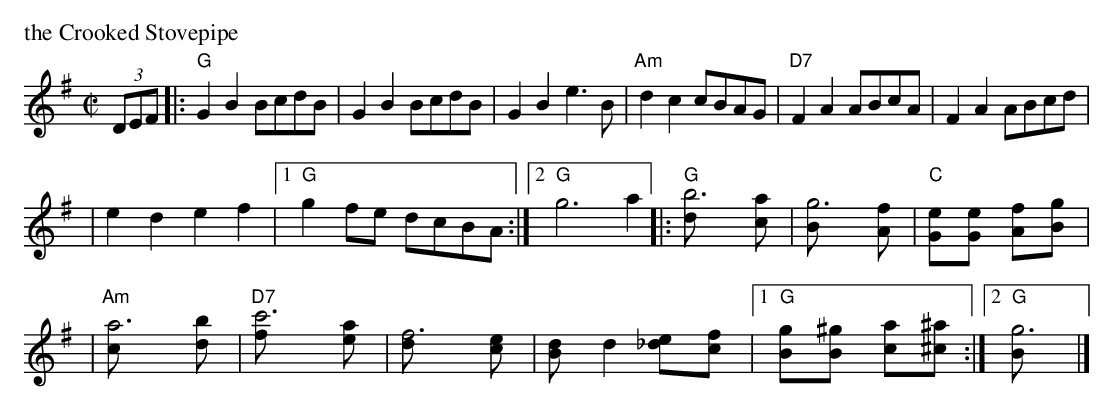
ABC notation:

X:1
P: the Crooked Stovepipe
M: C|
L: 1/8
K: G
(3DEF |: "G"G2B2 BcdB | G2B2 BcdB | G2B2 e3B | "Am"d2c2 cBAG | "D7"F2A2 ABcA | F2A2 ABcd |
| e2d2 e2f2 |1 "G"g2fe dcBA :|2 "G"g6 a2 |: "G"[b6d] [a2c] | [g6B] [f2A] | "C"[e2G][e2G] [f2A][g2B] |
| "Am"[a6c] [b2d] | "D7"[c'6f] [a2e] | [f6d] [e2c] | [d2B]d2 [e2_d][f2c] |1 "G"[g2B][^g2B] [a2c][^a2^c] :|2 "G"[g6B] |]
